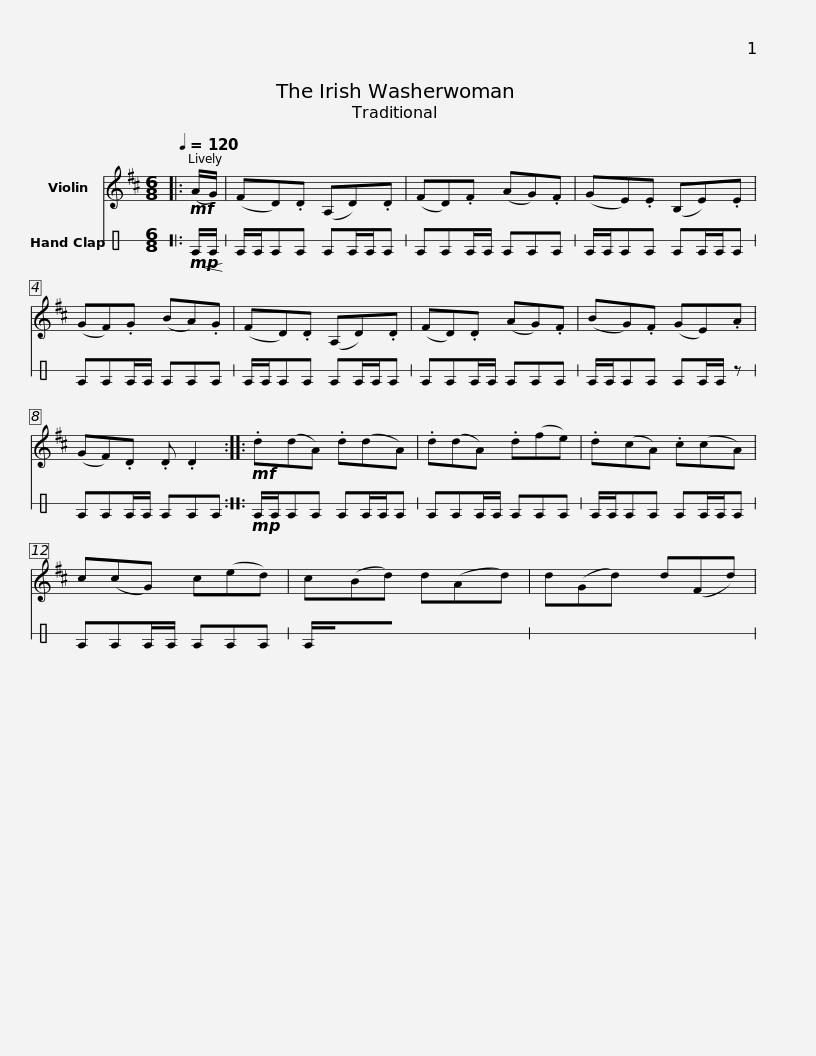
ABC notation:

X:1
%%score 1 2
L:1/8
Q:1/4=120
M:6/8
I:linebreak $
K:D
V:1 treble
V:2 perc stafflines=1
K:none
V:1
|:!mf! (A/G/) | (FD).D (A,D).D | (FD).F (AG).F | (GE).E (B,E).E | (GF).G (BA).G |$ %5
 (FD).D (A,D).D | (FD).D (AG).F | (BG).F (GE).A | (GF).D .D .D2 ::!mf! .d(dA) .d(dA) |$ %10
 .d(dA) .d(fe) | .d(cA) .c(cA) | .c(cG) .c(ed) | .c(Bd) .d(Ad) | .d(Gd) .d(Fd) |$ %15
 .d(GF) .G(EA) | .G(FD) .D .D2 :| z6 |] %18
V:2
[K:C]|:!mp!!<(! E/!<)!E/ | E/E/EE EE/E/E | EEE/E/ EEE | E/E/EE EE/E/E | EEE/E/ EEE |$ %5
 E/E/EE EE/E/E | EEE/E/ EEE | E/E/EE EE/E/ z | EEE/E/ EEE ::!mp! E/E/EE EE/E/E |$ %10
 EEE/E/ EEE | E/E/EE EE/E/E | EEE/E/ EEE | [E=E]/E/EE EE/E/E | EEE/E/ EEE |$ %15
 E/E/EE EE/E/ z | EEE/E/ EEE :| E/E/E/E/E E/E/E/E/E |] %18
